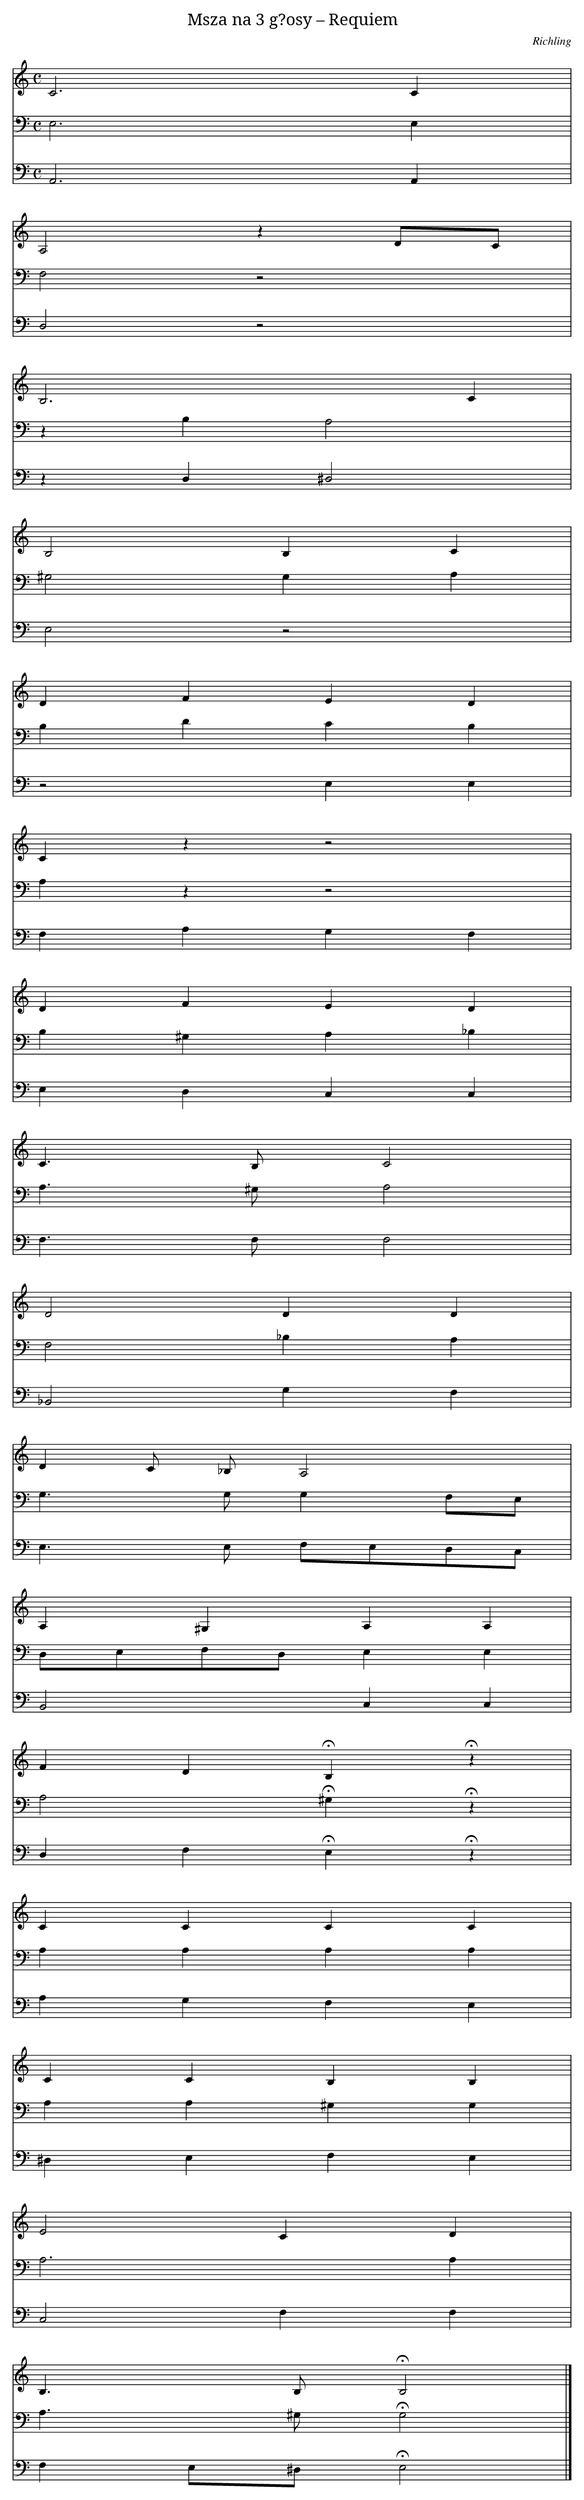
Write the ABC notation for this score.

X:1
T: Msza na 3 g?osy – Requiem
C: Richling
L: 1/4
M: C
V: 1 clef=treble
V: 2 clef=bass
V: 3 clef=bass
K: C
[V:1] C3C |
[V:2] E,3E, |
[V:3] A,,3A,, |
[V:1] A,2zD/C/ |
[V:2] F,2z2 |
[V:3] D,2z2 |
[V:1] B,3C |
[V:2] zB,A,2 |
[V:3] zD,^D,2 |
[V:1] B,2B,C |
[V:2] ^G,2G,A, |
[V:3] E,2z2 |
[V:1] DFED |
[V:2] B,DCB, |
[V:3] z2E,E, |
[V:1] Czz2 |
[V:2] A,zz2 |
[V:3] F,A,G,F, |
[V:1] DFED |
[V:2] B,^G,A,_B, |
[V:3] E,D,C,C, |
[V:1] C>B,C2 |
[V:2] A,>^G,A,2 |
[V:3] F,>F,F,2 |
[V:1] D2DD |
[V:2] F,2_B,A, |
[V:3] _B,,2G,F, |
[V:1] DC/ _B,/A,2 |
[V:2] G,>G,G,F,/E,/ |
[V:3] E,>E, F,/E,/D,/C,/ |
[V:1] A,^G,A,A, |
[V:2] D,/E,/F,/D,/E,E, |
[V:3] B,,2C,C, |
[V:1] FD!fermata!B,!fermata!z |
[V:2] A,2!fermata!^G,!fermata!z |
[V:3] D,F,!fermata!E,!fermata!z |
[V:1] CCCC |
[V:2] A,A,A,A, |
[V:3] A,G,F,E, |
[V:1] CCB,B, |
[V:2] A,A,^G,G, |
[V:3] ^D,E,F,E, |
[V:1] E2CD |
[V:2] A,3A, |
[V:3] C,2F,F, |
[V:1] B,>B,!fermata!B,2 |]
[V:2] A,>^G,!fermata!G,2 |]
[V:3] F,E,/^D,/!fermata!E,2 |]
